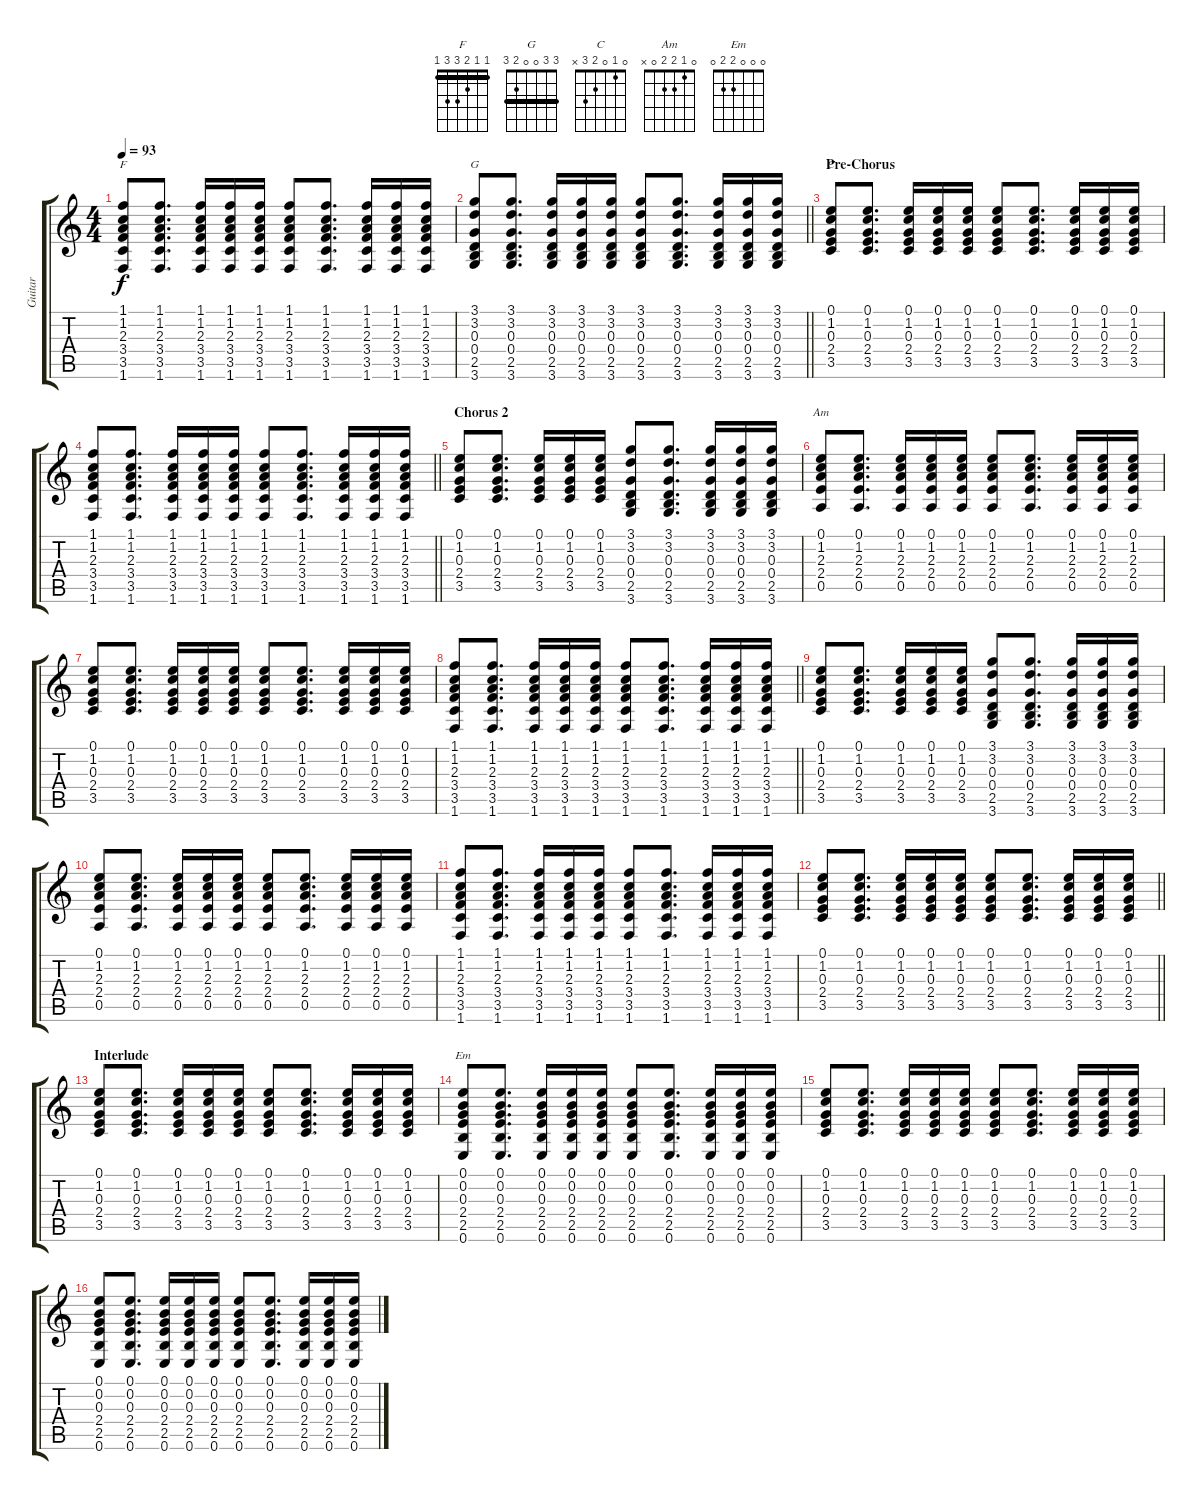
\track ("Guitar" "Guitar") {instrument acousticguitarsteel}
\staff {score tabs}
\tuning (E4 B3 G3 D3 A2 E2) {hide}
\chord ("F" 1 1 2 3 3 1) {barre 1}
\chord ("G" 3 3 0 0 2 3) {barre 3}
\chord ("C" 0 1 0 2 3 x)
\chord ("Am" 0 1 2 2 0 x)
\chord ("Em" 0 0 0 2 2 0)
\ts (4 4)
\tempo 93
\clef g2
\ks c
(1.1 1.2 2.3 3.4 3.5 1.6).8{ch "F" dy f} (1.1 1.2 2.3 3.4 3.5 1.6).8{d} (1.1 1.2 2.3 3.4 3.5 1.6).16 (1.1 1.2 2.3 3.4 3.5 1.6).16 (1.1 1.2 2.3 3.4 3.5 1.6).16 (1.1 1.2 2.3 3.4 3.5 1.6).8 (1.1 1.2 2.3 3.4 3.5 1.6).8{d} (1.1 1.2 2.3 3.4 3.5 1.6).16 (1.1 1.2 2.3 3.4 3.5 1.6).16 (1.1 1.2 2.3 3.4 3.5 1.6).16 |
\barLineRight lightlight
(3.1 3.2 0.3 0.4 2.5 3.6).8{ch "G"} (3.1 3.2 0.3 0.4 2.5 3.6).8{d} (3.1 3.2 0.3 0.4 2.5 3.6).16 (3.1 3.2 0.3 0.4 2.5 3.6).16 (3.1 3.2 0.3 0.4 2.5 3.6).16 (3.1 3.2 0.3 0.4 2.5 3.6).8 (3.1 3.2 0.3 0.4 2.5 3.6).8{d} (3.1 3.2 0.3 0.4 2.5 3.6).16 (3.1 3.2 0.3 0.4 2.5 3.6).16 (3.1 3.2 0.3 0.4 2.5 3.6).16 |
\section ("" "Pre-Chorus")
(0.1 1.2 0.3 2.4 3.5).8{ch "C"} (0.1 1.2 0.3 2.4 3.5).8{d} (0.1 1.2 0.3 2.4 3.5).16 (0.1 1.2 0.3 2.4 3.5).16 (0.1 1.2 0.3 2.4 3.5).16 (0.1 1.2 0.3 2.4 3.5).8 (0.1 1.2 0.3 2.4 3.5).8{d} (0.1 1.2 0.3 2.4 3.5).16 (0.1 1.2 0.3 2.4 3.5).16 (0.1 1.2 0.3 2.4 3.5).16 |
\barLineRight lightlight
(1.1 1.2 2.3 3.4 3.5 1.6).8 (1.1 1.2 2.3 3.4 3.5 1.6).8{d} (1.1 1.2 2.3 3.4 3.5 1.6).16 (1.1 1.2 2.3 3.4 3.5 1.6).16 (1.1 1.2 2.3 3.4 3.5 1.6).16 (1.1 1.2 2.3 3.4 3.5 1.6).8 (1.1 1.2 2.3 3.4 3.5 1.6).8{d} (1.1 1.2 2.3 3.4 3.5 1.6).16 (1.1 1.2 2.3 3.4 3.5 1.6).16 (1.1 1.2 2.3 3.4 3.5 1.6).16 |
\section ("" "Chorus 2")
(0.1 1.2 0.3 2.4 3.5).8 (0.1 1.2 0.3 2.4 3.5).8{d} (0.1 1.2 0.3 2.4 3.5).16 (0.1 1.2 0.3 2.4 3.5).16 (0.1 1.2 0.3 2.4 3.5).16 (3.1 3.2 0.3 0.4 2.5 3.6).8 (3.1 3.2 0.3 0.4 2.5 3.6).8{d} (3.1 3.2 0.3 0.4 2.5 3.6).16 (3.1 3.2 0.3 0.4 2.5 3.6).16 (3.1 3.2 0.3 0.4 2.5 3.6).16 |
(0.1 1.2 2.3 2.4 0.5).8{ch "Am"} (0.1 1.2 2.3 2.4 0.5).8{d} (0.1 1.2 2.3 2.4 0.5).16 (0.1 1.2 2.3 2.4 0.5).16 (0.1 1.2 2.3 2.4 0.5).16 (0.1 1.2 2.3 2.4 0.5).8 (0.1 1.2 2.3 2.4 0.5).8{d} (0.1 1.2 2.3 2.4 0.5).16 (0.1 1.2 2.3 2.4 0.5).16 (0.1 1.2 2.3 2.4 0.5).16 |
(0.1 1.2 0.3 2.4 3.5).8 (0.1 1.2 0.3 2.4 3.5).8{d} (0.1 1.2 0.3 2.4 3.5).16 (0.1 1.2 0.3 2.4 3.5).16 (0.1 1.2 0.3 2.4 3.5).16 (0.1 1.2 0.3 2.4 3.5).8 (0.1 1.2 0.3 2.4 3.5).8{d} (0.1 1.2 0.3 2.4 3.5).16 (0.1 1.2 0.3 2.4 3.5).16 (0.1 1.2 0.3 2.4 3.5).16 |
\barLineRight lightlight
(1.1 1.2 2.3 3.4 3.5 1.6).8 (1.1 1.2 2.3 3.4 3.5 1.6).8{d} (1.1 1.2 2.3 3.4 3.5 1.6).16 (1.1 1.2 2.3 3.4 3.5 1.6).16 (1.1 1.2 2.3 3.4 3.5 1.6).16 (1.1 1.2 2.3 3.4 3.5 1.6).8 (1.1 1.2 2.3 3.4 3.5 1.6).8{d} (1.1 1.2 2.3 3.4 3.5 1.6).16 (1.1 1.2 2.3 3.4 3.5 1.6).16 (1.1 1.2 2.3 3.4 3.5 1.6).16 |
(0.1 1.2 0.3 2.4 3.5).8 (0.1 1.2 0.3 2.4 3.5).8{d} (0.1 1.2 0.3 2.4 3.5).16 (0.1 1.2 0.3 2.4 3.5).16 (0.1 1.2 0.3 2.4 3.5).16 (3.1 3.2 0.3 0.4 2.5 3.6).8 (3.1 3.2 0.3 0.4 2.5 3.6).8{d} (3.1 3.2 0.3 0.4 2.5 3.6).16 (3.1 3.2 0.3 0.4 2.5 3.6).16 (3.1 3.2 0.3 0.4 2.5 3.6).16 |
(0.1 1.2 2.3 2.4 0.5).8 (0.1 1.2 2.3 2.4 0.5).8{d} (0.1 1.2 2.3 2.4 0.5).16 (0.1 1.2 2.3 2.4 0.5).16 (0.1 1.2 2.3 2.4 0.5).16 (0.1 1.2 2.3 2.4 0.5).8 (0.1 1.2 2.3 2.4 0.5).8{d} (0.1 1.2 2.3 2.4 0.5).16 (0.1 1.2 2.3 2.4 0.5).16 (0.1 1.2 2.3 2.4 0.5).16 |
(1.1 1.2 2.3 3.4 3.5 1.6).8 (1.1 1.2 2.3 3.4 3.5 1.6).8{d} (1.1 1.2 2.3 3.4 3.5 1.6).16 (1.1 1.2 2.3 3.4 3.5 1.6).16 (1.1 1.2 2.3 3.4 3.5 1.6).16 (1.1 1.2 2.3 3.4 3.5 1.6).8 (1.1 1.2 2.3 3.4 3.5 1.6).8{d} (1.1 1.2 2.3 3.4 3.5 1.6).16 (1.1 1.2 2.3 3.4 3.5 1.6).16 (1.1 1.2 2.3 3.4 3.5 1.6).16 |
\barLineRight lightlight
(0.1 1.2 0.3 2.4 3.5).8 (0.1 1.2 0.3 2.4 3.5).8{d} (0.1 1.2 0.3 2.4 3.5).16 (0.1 1.2 0.3 2.4 3.5).16 (0.1 1.2 0.3 2.4 3.5).16 (0.1 1.2 0.3 2.4 3.5).8 (0.1 1.2 0.3 2.4 3.5).8{d} (0.1 1.2 0.3 2.4 3.5).16 (0.1 1.2 0.3 2.4 3.5).16 (0.1 1.2 0.3 2.4 3.5).16 |
\section ("" "Interlude")
(0.1 1.2 0.3 2.4 3.5).8 (0.1 1.2 0.3 2.4 3.5).8{d} (0.1 1.2 0.3 2.4 3.5).16 (0.1 1.2 0.3 2.4 3.5).16 (0.1 1.2 0.3 2.4 3.5).16 (0.1 1.2 0.3 2.4 3.5).8 (0.1 1.2 0.3 2.4 3.5).8{d} (0.1 1.2 0.3 2.4 3.5).16 (0.1 1.2 0.3 2.4 3.5).16 (0.1 1.2 0.3 2.4 3.5).16 |
(0.1 0.2 0.3 2.4 2.5 0.6).8{ch "Em"} (0.1 0.2 0.3 2.4 2.5 0.6).8{d} (0.1 0.2 0.3 2.4 2.5 0.6).16 (0.1 0.2 0.3 2.4 2.5 0.6).16 (0.1 0.2 0.3 2.4 2.5 0.6).16 (0.1 0.2 0.3 2.4 2.5 0.6).8 (0.1 0.2 0.3 2.4 2.5 0.6).8{d} (0.1 0.2 0.3 2.4 2.5 0.6).16 (0.1 0.2 0.3 2.4 2.5 0.6).16 (0.1 0.2 0.3 2.4 2.5 0.6).16 |
(0.1 1.2 0.3 2.4 3.5).8 (0.1 1.2 0.3 2.4 3.5).8{d} (0.1 1.2 0.3 2.4 3.5).16 (0.1 1.2 0.3 2.4 3.5).16 (0.1 1.2 0.3 2.4 3.5).16 (0.1 1.2 0.3 2.4 3.5).8 (0.1 1.2 0.3 2.4 3.5).8{d} (0.1 1.2 0.3 2.4 3.5).16 (0.1 1.2 0.3 2.4 3.5).16 (0.1 1.2 0.3 2.4 3.5).16 |
(0.1 0.2 0.3 2.4 2.5 0.6).8 (0.1 0.2 0.3 2.4 2.5 0.6).8{d} (0.1 0.2 0.3 2.4 2.5 0.6).16 (0.1 0.2 0.3 2.4 2.5 0.6).16 (0.1 0.2 0.3 2.4 2.5 0.6).16 (0.1 0.2 0.3 2.4 2.5 0.6).8 (0.1 0.2 0.3 2.4 2.5 0.6).8{d} (0.1 0.2 0.3 2.4 2.5 0.6).16 (0.1 0.2 0.3 2.4 2.5 0.6).16 (0.1 0.2 0.3 2.4 2.5 0.6).16
